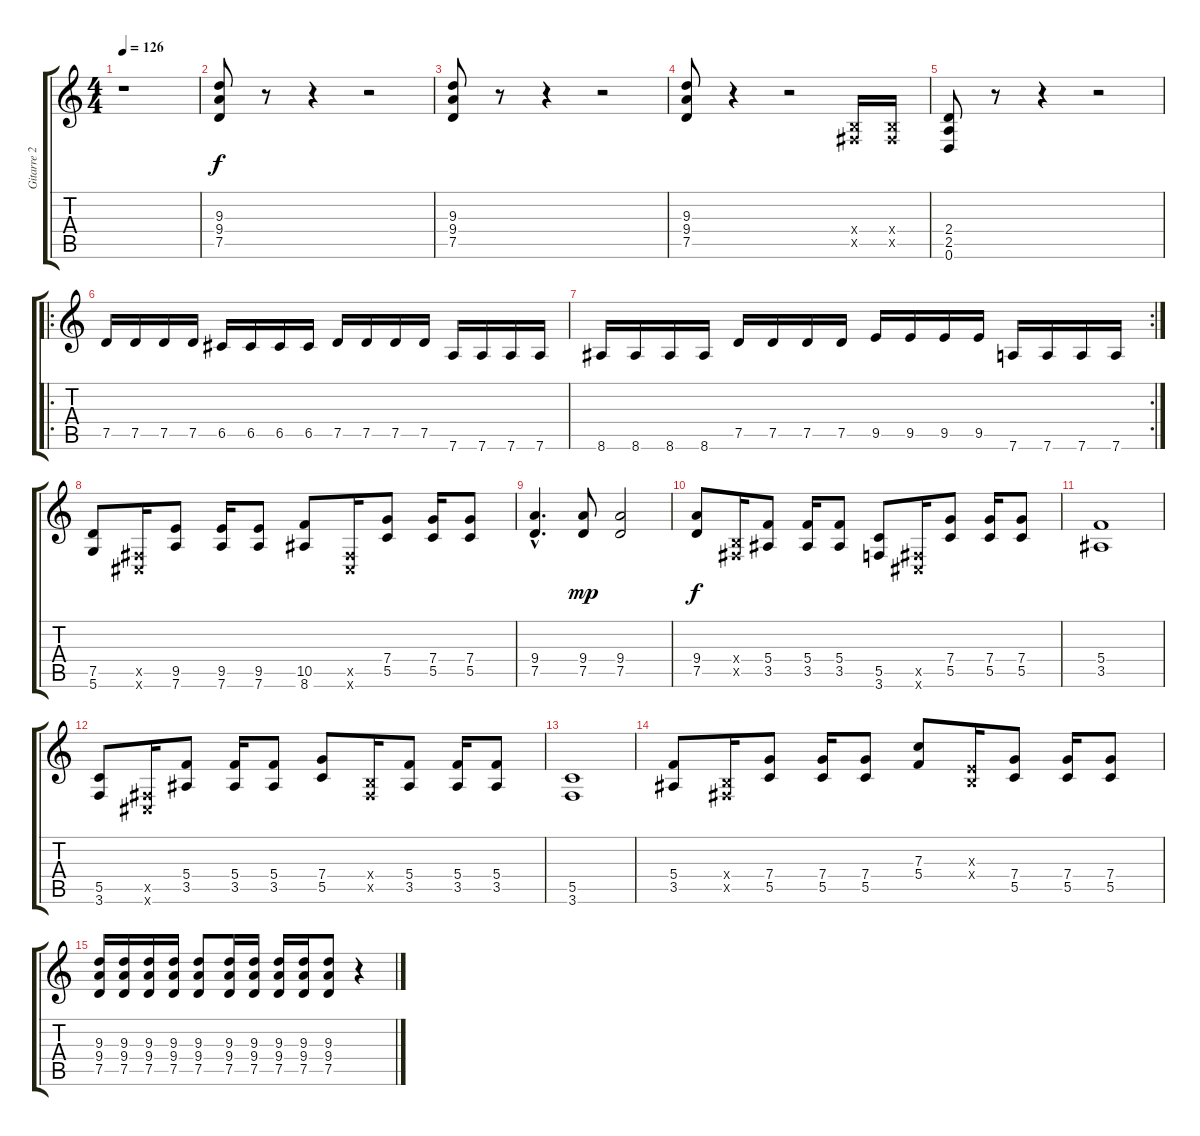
\track ("Gitarre 2" "Gitarre 2") {instrument distortionguitar}
\staff {score tabs}
\tuning (D4 A3 F3 C3 G2 D2) {hide}
\ts (4 4)
\tempo 126
\clef g2
\ks c
r.1{dy f} |
(9.3 9.4 7.5).8 r.8 r.4 r.2 |
(9.3 9.4 7.5).8 r.8 r.4 r.2 |
(9.3 9.4 7.5).8 r.4 r.2 (-1.4{x} -1.5{x}).16 (-1.4{x} -1.5{x}).16 |
(2.4 2.5 0.6).8 r.8 r.4 r.2 |
\ro
7.5.16 7.5.16 7.5.16 7.5.16 6.5.16 6.5.16 6.5.16 6.5.16 7.5.16 7.5.16 7.5.16 7.5.16 7.6.16 7.6.16 7.6.16 7.6.16 |
\rc 2
8.6.16 8.6.16 8.6.16 8.6.16 7.5.16 7.5.16 7.5.16 7.5.16 9.5.16 9.5.16 9.5.16 9.5.16 7.6.16 7.6.16 7.6.16 7.6.16 |
(7.5 5.6).8 (-1.5{x} -1.6{x}).16 (9.5 7.6).8 (9.5 7.6).16 (9.5 7.6).8 (10.5 8.6).8 (-1.5{x} -1.6{x}).16 (7.4 5.5).8 (7.4 5.5).16 (7.4 5.5).8 |
(9.4{hac} 7.5{hac}).4{d} (9.4 7.5).8{dy mp} (9.4 7.5).2 |
(9.4 7.5).8{dy f} (-1.4{x} -1.5{x}).16 (5.4 3.5).8 (5.4 3.5).16 (5.4 3.5).8 (5.5 3.6).8 (-1.5{x} -1.6{x}).16 (7.4 5.5).8 (7.4 5.5).16 (7.4 5.5).8 |
(5.4 3.5).1 |
(5.5 3.6).8 (-1.5{x} -1.6{x}).16 (5.4 3.5).8 (5.4 3.5).16 (5.4 3.5).8 (7.4 5.5).8 (-1.4{x} -1.5{x}).16 (5.4 3.5).8 (5.4 3.5).16 (5.4 3.5).8 |
(5.5 3.6).1 |
(5.4 3.5).8 (-1.4{x} -1.5{x}).16 (7.4 5.5).8 (7.4 5.5).16 (7.4 5.5).8 (7.3 5.4).8 (-1.3{x} -1.4{x}).16 (7.4 5.5).8 (7.4 5.5).16 (7.4 5.5).8 |
(9.3 9.4 7.5).16 (9.3 9.4 7.5).16 (9.3 9.4 7.5).16 (9.3 9.4 7.5).16 (9.3 9.4 7.5).8 (9.3 9.4 7.5).16 (9.3 9.4 7.5).16 (9.3 9.4 7.5).16 (9.3 9.4 7.5).16 (9.3 9.4 7.5).8 r.4
